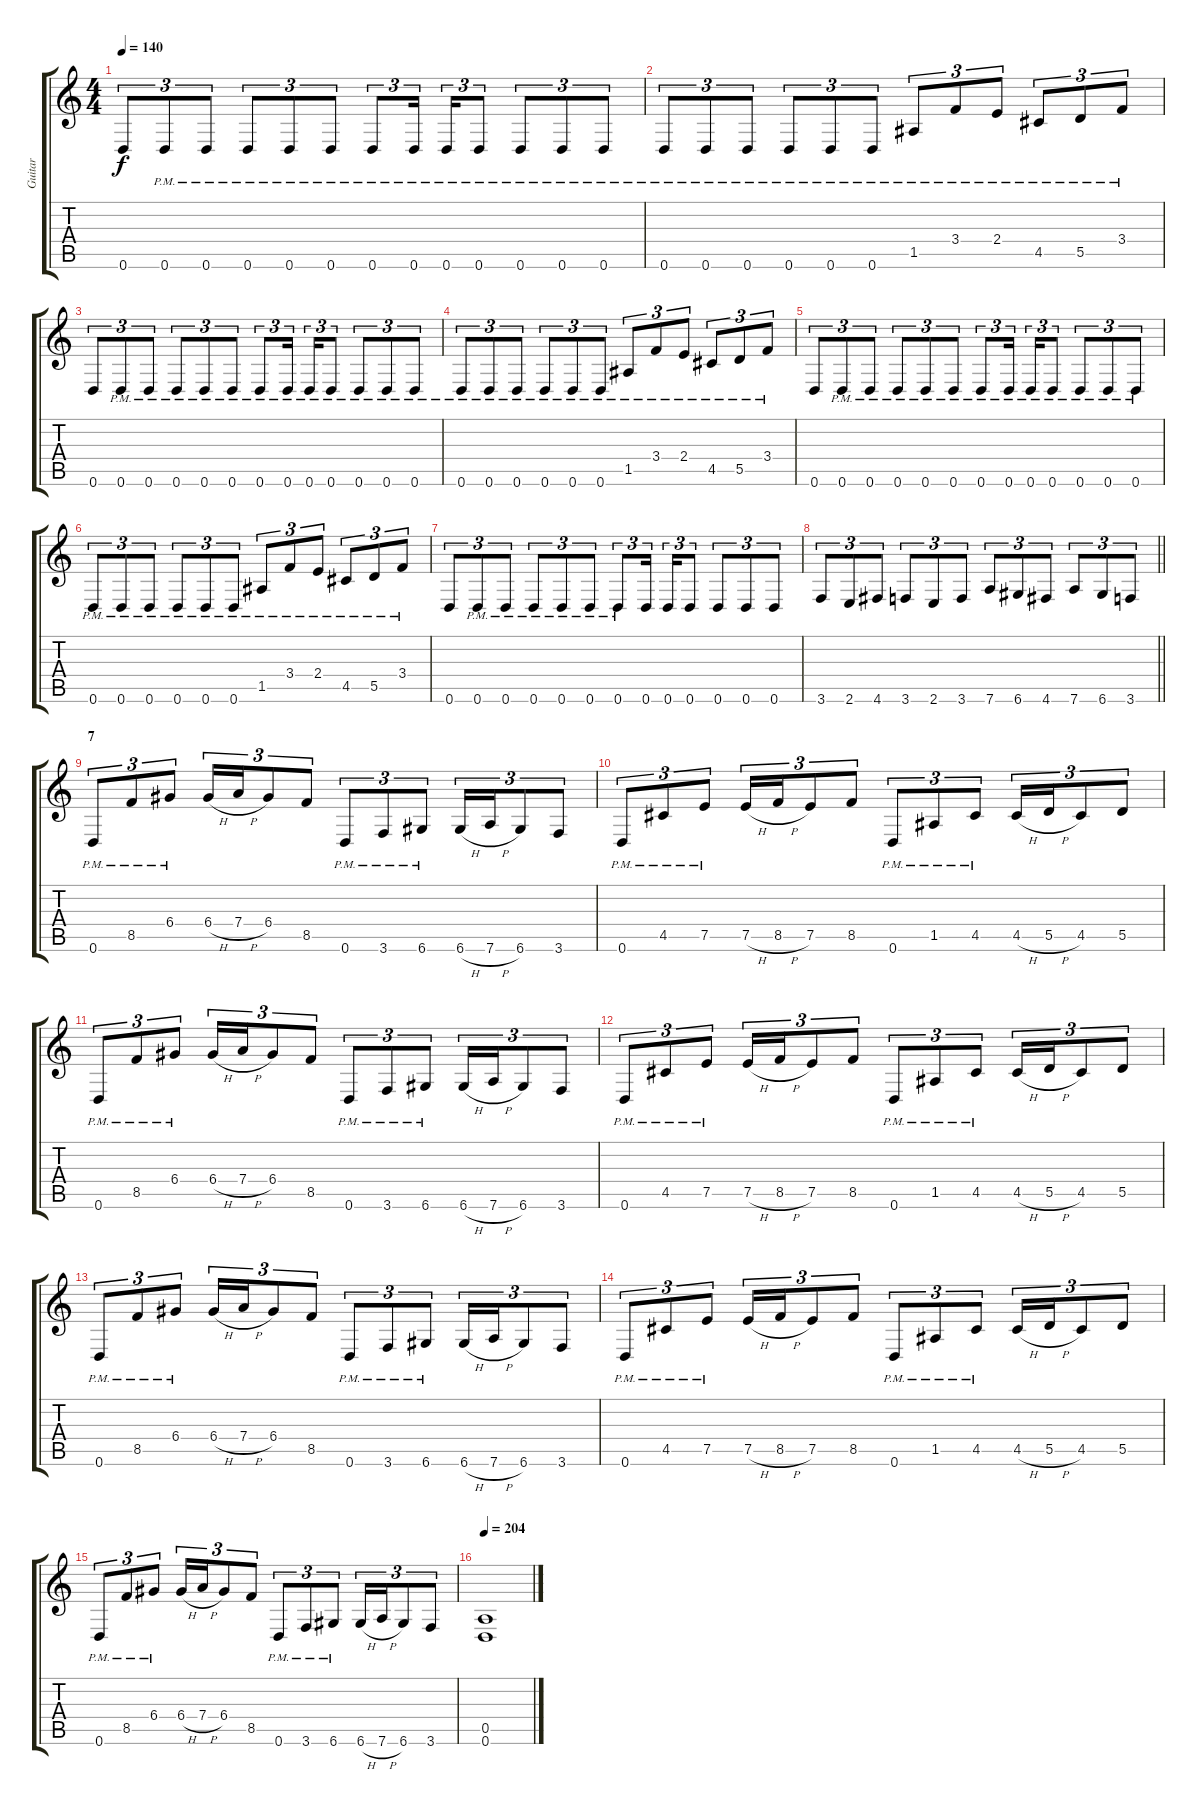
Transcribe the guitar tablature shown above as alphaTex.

\track ("Guitar" "Guitar") {instrument distortionguitar}
\staff {score tabs}
\tuning (E4 B3 G3 D3 A2 D2) {hide}
\ts (4 4)
\tempo 140
\clef g2
\ks c
0.6.8{tu (3 2) dy f} 0.6{pm}.8{tu (3 2)} 0.6{pm}.8{tu (3 2)} 0.6{pm}.8{tu (3 2)} 0.6{pm}.8{tu (3 2)} 0.6{pm}.8{tu (3 2)} 0.6{pm}.8{tu (3 2)} 0.6{pm}.16{tu (3 2) beam splitsecondary} 0.6{pm}.16{tu (3 2)} 0.6{pm}.8{tu (3 2)} 0.6{pm}.8{tu (3 2)} 0.6{pm}.8{tu (3 2)} 0.6{pm}.8{tu (3 2)} |
0.6{pm}.8{tu (3 2)} 0.6{pm}.8{tu (3 2)} 0.6{pm}.8{tu (3 2)} 0.6{pm}.8{tu (3 2)} 0.6{pm}.8{tu (3 2)} 0.6{pm}.8{tu (3 2)} 1.5{pm}.8{tu (3 2)} 3.4{pm}.8{tu (3 2)} 2.4{pm}.8{tu (3 2)} 4.5{pm}.8{tu (3 2)} 5.5{pm}.8{tu (3 2)} 3.4{pm}.8{tu (3 2)} |
0.6.8{tu (3 2)} 0.6{pm}.8{tu (3 2)} 0.6{pm}.8{tu (3 2)} 0.6{pm}.8{tu (3 2)} 0.6{pm}.8{tu (3 2)} 0.6{pm}.8{tu (3 2)} 0.6{pm}.8{tu (3 2)} 0.6{pm}.16{tu (3 2) beam splitsecondary} 0.6{pm}.16{tu (3 2)} 0.6{pm}.8{tu (3 2)} 0.6{pm}.8{tu (3 2)} 0.6{pm}.8{tu (3 2)} 0.6{pm}.8{tu (3 2)} |
0.6{pm}.8{tu (3 2)} 0.6{pm}.8{tu (3 2)} 0.6{pm}.8{tu (3 2)} 0.6{pm}.8{tu (3 2)} 0.6{pm}.8{tu (3 2)} 0.6{pm}.8{tu (3 2)} 1.5{pm}.8{tu (3 2)} 3.4{pm}.8{tu (3 2)} 2.4{pm}.8{tu (3 2)} 4.5{pm}.8{tu (3 2)} 5.5{pm}.8{tu (3 2)} 3.4{pm}.8{tu (3 2)} |
0.6.8{tu (3 2)} 0.6{pm}.8{tu (3 2)} 0.6{pm}.8{tu (3 2)} 0.6{pm}.8{tu (3 2)} 0.6{pm}.8{tu (3 2)} 0.6{pm}.8{tu (3 2)} 0.6{pm}.8{tu (3 2)} 0.6{pm}.16{tu (3 2) beam splitsecondary} 0.6{pm}.16{tu (3 2)} 0.6{pm}.8{tu (3 2)} 0.6{pm}.8{tu (3 2)} 0.6{pm}.8{tu (3 2)} 0.6{pm}.8{tu (3 2)} |
0.6{pm}.8{tu (3 2)} 0.6{pm}.8{tu (3 2)} 0.6{pm}.8{tu (3 2)} 0.6{pm}.8{tu (3 2)} 0.6{pm}.8{tu (3 2)} 0.6{pm}.8{tu (3 2)} 1.5{pm}.8{tu (3 2)} 3.4{pm}.8{tu (3 2)} 2.4{pm}.8{tu (3 2)} 4.5{pm}.8{tu (3 2)} 5.5{pm}.8{tu (3 2)} 3.4{pm}.8{tu (3 2)} |
0.6.8{tu (3 2)} 0.6{pm}.8{tu (3 2)} 0.6{pm}.8{tu (3 2)} 0.6{pm}.8{tu (3 2)} 0.6{pm}.8{tu (3 2)} 0.6{pm}.8{tu (3 2)} 0.6{pm}.8{tu (3 2)} 0.6.16{tu (3 2) beam splitsecondary} 0.6.16{tu (3 2)} 0.6.8{tu (3 2)} 0.6.8{tu (3 2)} 0.6.8{tu (3 2)} 0.6.8{tu (3 2)} |
\barLineRight lightlight
3.6.8{tu (3 2)} 2.6.8{tu (3 2)} 4.6.8{tu (3 2)} 3.6.8{tu (3 2)} 2.6.8{tu (3 2)} 3.6.8{tu (3 2)} 7.6.8{tu (3 2)} 6.6.8{tu (3 2)} 4.6.8{tu (3 2)} 7.6.8{tu (3 2)} 6.6.8{tu (3 2)} 3.6.8{tu (3 2)} |
\section ("" "7")
0.6{pm}.8{tu (3 2)} 8.5{pm}.8{tu (3 2)} 6.4{pm}.8{tu (3 2)} 6.4{h}.16{tu (3 2)} 7.4{h}.16{tu (3 2)} 6.4.8{tu (3 2)} 8.5.8{tu (3 2)} 0.6{pm}.8{tu (3 2)} 3.6{pm}.8{tu (3 2)} 6.6{pm}.8{tu (3 2)} 6.6{h}.16{tu (3 2)} 7.6{h}.16{tu (3 2)} 6.6.8{tu (3 2)} 3.6.8{tu (3 2)} |
0.6{pm}.8{tu (3 2)} 4.5{pm}.8{tu (3 2)} 7.5{pm}.8{tu (3 2)} 7.5{h}.16{tu (3 2)} 8.5{h}.16{tu (3 2)} 7.5.8{tu (3 2)} 8.5.8{tu (3 2)} 0.6{pm}.8{tu (3 2)} 1.5{pm}.8{tu (3 2)} 4.5{pm}.8{tu (3 2)} 4.5{h}.16{tu (3 2)} 5.5{h}.16{tu (3 2)} 4.5.8{tu (3 2)} 5.5.8{tu (3 2)} |
0.6{pm}.8{tu (3 2)} 8.5{pm}.8{tu (3 2)} 6.4{pm}.8{tu (3 2)} 6.4{h}.16{tu (3 2)} 7.4{h}.16{tu (3 2)} 6.4.8{tu (3 2)} 8.5.8{tu (3 2)} 0.6{pm}.8{tu (3 2)} 3.6{pm}.8{tu (3 2)} 6.6{pm}.8{tu (3 2)} 6.6{h}.16{tu (3 2)} 7.6{h}.16{tu (3 2)} 6.6.8{tu (3 2)} 3.6.8{tu (3 2)} |
0.6{pm}.8{tu (3 2)} 4.5{pm}.8{tu (3 2)} 7.5{pm}.8{tu (3 2)} 7.5{h}.16{tu (3 2)} 8.5{h}.16{tu (3 2)} 7.5.8{tu (3 2)} 8.5.8{tu (3 2)} 0.6{pm}.8{tu (3 2)} 1.5{pm}.8{tu (3 2)} 4.5{pm}.8{tu (3 2)} 4.5{h}.16{tu (3 2)} 5.5{h}.16{tu (3 2)} 4.5.8{tu (3 2)} 5.5.8{tu (3 2)} |
0.6{pm}.8{tu (3 2)} 8.5{pm}.8{tu (3 2)} 6.4{pm}.8{tu (3 2)} 6.4{h}.16{tu (3 2)} 7.4{h}.16{tu (3 2)} 6.4.8{tu (3 2)} 8.5.8{tu (3 2)} 0.6{pm}.8{tu (3 2)} 3.6{pm}.8{tu (3 2)} 6.6{pm}.8{tu (3 2)} 6.6{h}.16{tu (3 2)} 7.6{h}.16{tu (3 2)} 6.6.8{tu (3 2)} 3.6.8{tu (3 2)} |
0.6{pm}.8{tu (3 2)} 4.5{pm}.8{tu (3 2)} 7.5{pm}.8{tu (3 2)} 7.5{h}.16{tu (3 2)} 8.5{h}.16{tu (3 2)} 7.5.8{tu (3 2)} 8.5.8{tu (3 2)} 0.6{pm}.8{tu (3 2)} 1.5{pm}.8{tu (3 2)} 4.5{pm}.8{tu (3 2)} 4.5{h}.16{tu (3 2)} 5.5{h}.16{tu (3 2)} 4.5.8{tu (3 2)} 5.5.8{tu (3 2)} |
0.6{pm}.8{tu (3 2)} 8.5{pm}.8{tu (3 2)} 6.4{pm}.8{tu (3 2)} 6.4{h}.16{tu (3 2)} 7.4{h}.16{tu (3 2)} 6.4.8{tu (3 2)} 8.5.8{tu (3 2)} 0.6{pm}.8{tu (3 2)} 3.6{pm}.8{tu (3 2)} 6.6{pm}.8{tu (3 2)} 6.6{h}.16{tu (3 2)} 7.6{h}.16{tu (3 2)} 6.6.8{tu (3 2)} 3.6.8{tu (3 2)} |
\tempo 204
(0.5 0.6).1
